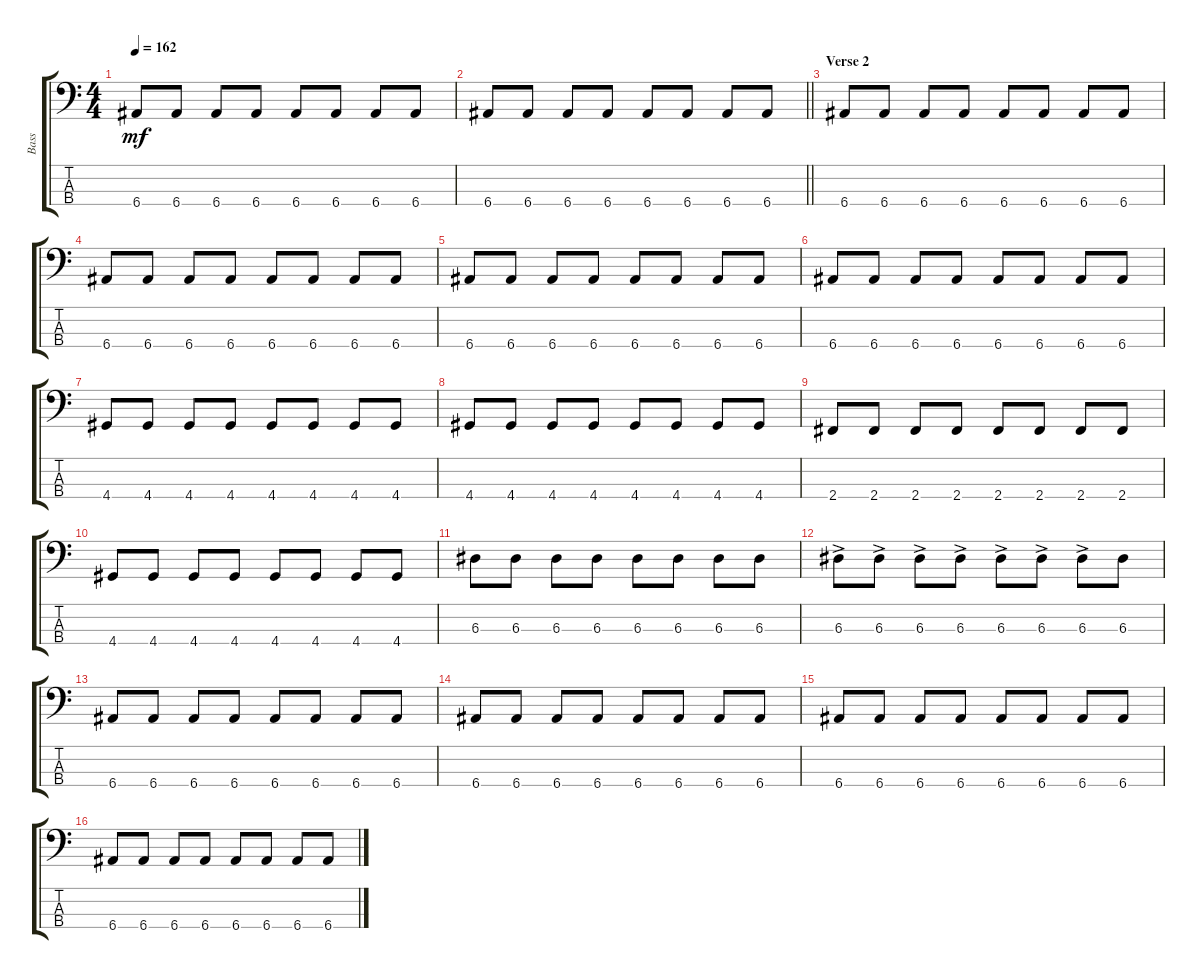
\track ("Bass" "Bass") {instrument electricbassfinger}
\staff {score tabs}
\tuning (G2 D2 A1 E1) {hide}
\ts (4 4)
\tempo 162
\clef f4
\ks c
6.4.8{dy mf} 6.4.8 6.4.8 6.4.8 6.4.8 6.4.8 6.4.8 6.4.8 |
\barLineRight lightlight
6.4.8 6.4.8 6.4.8 6.4.8 6.4.8 6.4.8 6.4.8 6.4.8 |
\section ("" "Verse 2")
6.4.8 6.4.8 6.4.8 6.4.8 6.4.8 6.4.8 6.4.8 6.4.8 |
6.4.8 6.4.8 6.4.8 6.4.8 6.4.8 6.4.8 6.4.8 6.4.8 |
6.4.8 6.4.8 6.4.8 6.4.8 6.4.8 6.4.8 6.4.8 6.4.8 |
6.4.8 6.4.8 6.4.8 6.4.8 6.4.8 6.4.8 6.4.8 6.4.8 |
4.4.8 4.4.8 4.4.8 4.4.8 4.4.8 4.4.8 4.4.8 4.4.8 |
4.4.8 4.4.8 4.4.8 4.4.8 4.4.8 4.4.8 4.4.8 4.4.8 |
2.4.8 2.4.8 2.4.8 2.4.8 2.4.8 2.4.8 2.4.8 2.4.8 |
4.4.8 4.4.8 4.4.8 4.4.8 4.4.8 4.4.8 4.4.8 4.4.8 |
6.3.8 6.3.8 6.3.8 6.3.8 6.3.8 6.3.8 6.3.8 6.3.8 |
6.3{ac}.8 6.3{ac}.8 6.3{ac}.8 6.3{ac}.8 6.3{ac}.8 6.3{ac}.8 6.3{ac}.8 6.3.8 |
6.4.8 6.4.8 6.4.8 6.4.8 6.4.8 6.4.8 6.4.8 6.4.8 |
6.4.8 6.4.8 6.4.8 6.4.8 6.4.8 6.4.8 6.4.8 6.4.8 |
6.4.8 6.4.8 6.4.8 6.4.8 6.4.8 6.4.8 6.4.8 6.4.8 |
6.4.8 6.4.8 6.4.8 6.4.8 6.4.8 6.4.8 6.4.8 6.4.8
